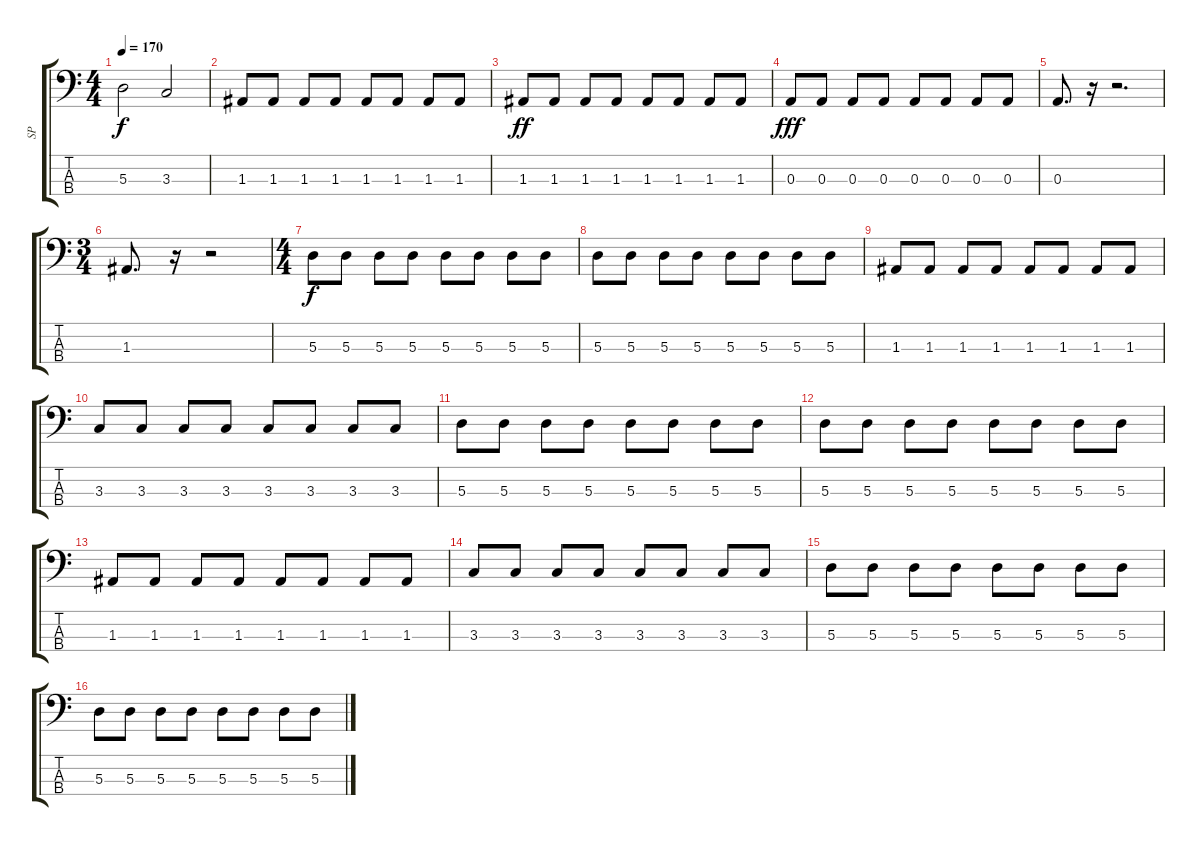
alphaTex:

\track ("SP" "SP") {instrument electricbassfinger}
\staff {score tabs}
\tuning (G2 D2 A1 E1) {hide}
\ts (4 4)
\tempo 170
\clef f4
\ks c
5.3.2{dy f} 3.3.2 |
1.3.8 1.3.8 1.3.8 1.3.8 1.3.8 1.3.8 1.3.8 1.3.8 |
1.3.8{dy ff} 1.3.8 1.3.8 1.3.8 1.3.8 1.3.8 1.3.8 1.3.8 |
0.3.8{dy fff} 0.3.8 0.3.8 0.3.8 0.3.8 0.3.8 0.3.8 0.3.8 |
0.3.8{d} r.16 r.2{d} |
\ts (3 4)
1.3.8{d} r.16 r.2 |
\ts (4 4)
5.3.8{dy f} 5.3.8 5.3.8 5.3.8 5.3.8 5.3.8 5.3.8 5.3.8 |
5.3.8 5.3.8 5.3.8 5.3.8 5.3.8 5.3.8 5.3.8 5.3.8 |
1.3.8 1.3.8 1.3.8 1.3.8 1.3.8 1.3.8 1.3.8 1.3.8 |
3.3.8 3.3.8 3.3.8 3.3.8 3.3.8 3.3.8 3.3.8 3.3.8 |
5.3.8 5.3.8 5.3.8 5.3.8 5.3.8 5.3.8 5.3.8 5.3.8 |
5.3.8 5.3.8 5.3.8 5.3.8 5.3.8 5.3.8 5.3.8 5.3.8 |
1.3.8 1.3.8 1.3.8 1.3.8 1.3.8 1.3.8 1.3.8 1.3.8 |
3.3.8 3.3.8 3.3.8 3.3.8 3.3.8 3.3.8 3.3.8 3.3.8 |
5.3.8 5.3.8 5.3.8 5.3.8 5.3.8 5.3.8 5.3.8 5.3.8 |
5.3.8 5.3.8 5.3.8 5.3.8 5.3.8 5.3.8 5.3.8 5.3.8
